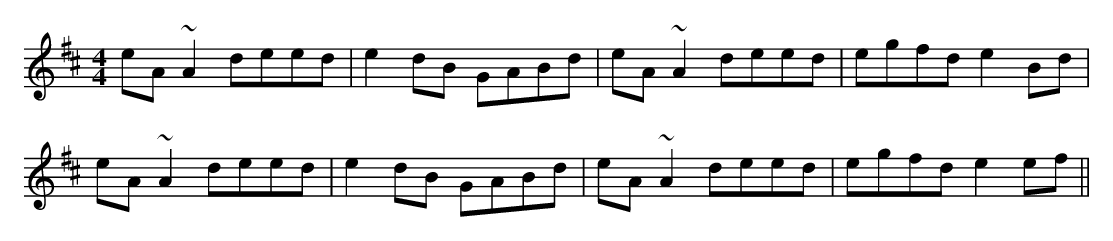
X:1
M:4/4
K:Edor
eA~A2 deed|e2dB GABd|eA~A2 deed|egfd e2Bd|
eA~A2 deed|e2dB GABd|eA~A2 deed|egfd e2ef||
